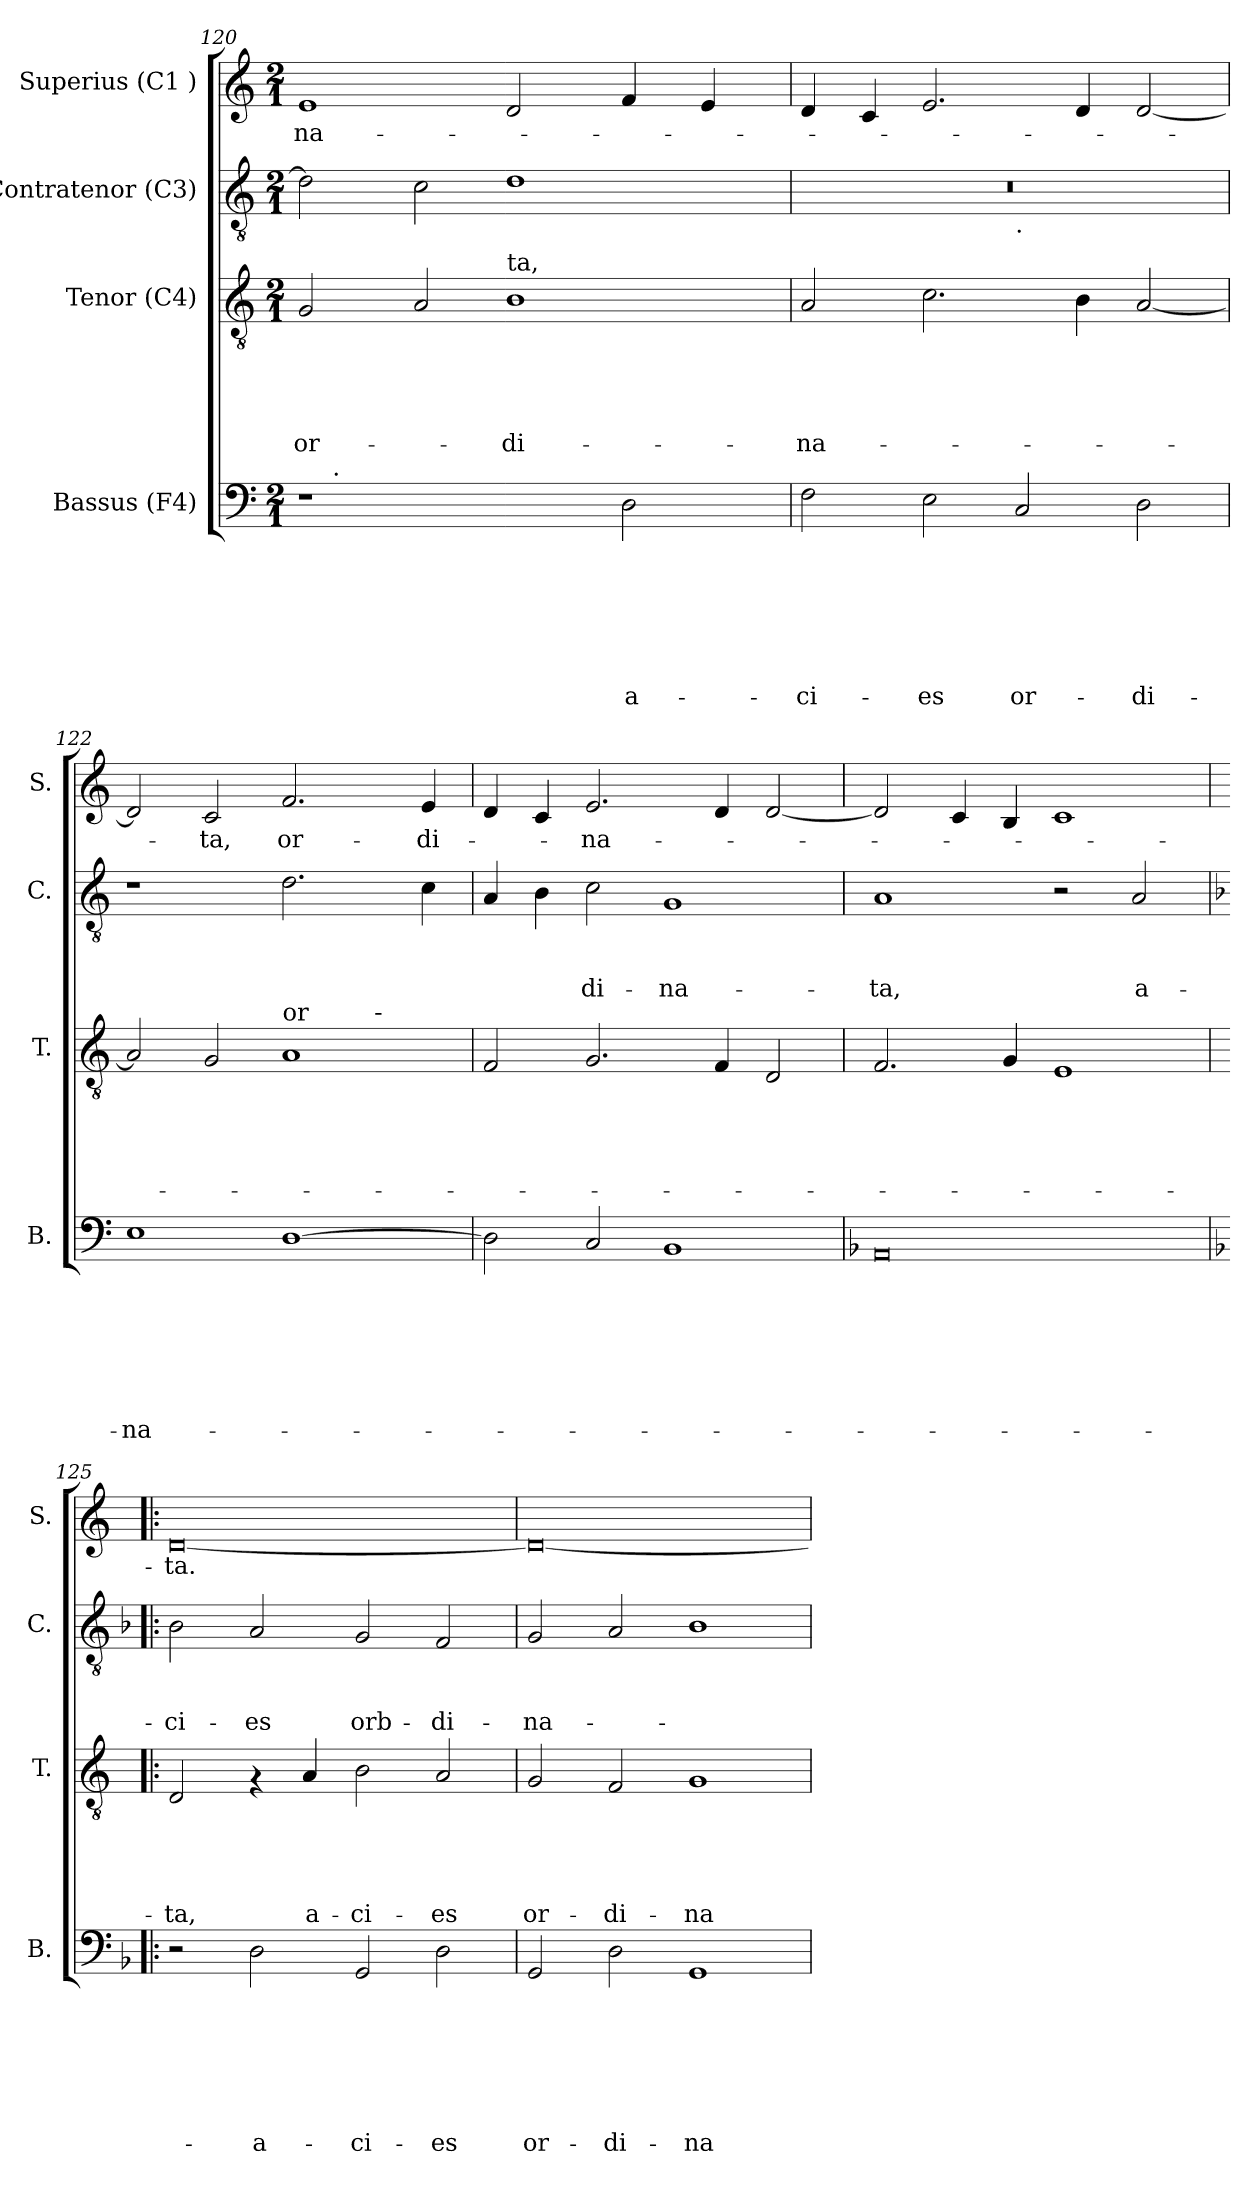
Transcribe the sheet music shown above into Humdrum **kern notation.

**kern	**text	**text	**text	**text	**text	**text	**text	**kern	**text	**text	**text	**text	**text	**kern	**text	**text	**text	**kern	**text
*part4	*part4	*part4	*part4	*part4	*part4	*part4	*part4	*part3	*part3	*part3	*part3	*part3	*part3	*part2	*part2	*part2	*part2	*part1	*part1
*staff4	*staff4	*staff4	*staff4	*staff4	*staff4	*staff4	*staff4	*staff3	*staff3	*staff3	*staff3	*staff3	*staff3	*staff2	*staff2	*staff2	*staff2	*staff1	*staff1
*I"Bassus (F4)	*	*	*	*	*	*	*	*I"Tenor (C4)	*	*	*	*	*	*I"Contratenor (C3)	*	*	*	*I"Superius (C1 )	*
*I'B.	*	*	*	*	*	*	*	*I'T.	*	*	*	*	*	*I'C.	*	*	*	*I'S.	*
*clefF4	*	*	*	*	*	*	*	*clefGv2	*	*	*	*	*	*clefGv2	*	*	*	*clefG2	*
*k[]	*	*	*	*	*	*	*	*k[]	*	*	*	*	*	*k[]	*	*	*	*k[]	*
*C:	*	*	*	*	*	*	*	*C:	*	*	*	*	*	*C:	*	*	*	*C:	*
*M2/1	*	*	*	*	*	*	*	*M2/1	*	*	*	*	*	*M2/1	*	*	*	*M2/1	*
=120	=120	=120	=120	=120	=120	=120	=120	=120	=120	=120	=120	=120	=120	=120	=120	=120	=120	=120	=120
!	!	!	!	!	!	!	!	!	!	!	!	!	!LO:LY:b:rj	!	!	!	!	!	!LO:LY:b:rj
*^	*	*	*	*	*	*	*	*	*	*	*	*	*	*	*	*	*	*	*
1r	16.ryy	.	.	.	.	.	.	.	2G/	.	.	.	.	or-	2d\]	.	.	.	1e	-na-
!	!LO:TX:a:t=.	!	!	!	!	!	!	!	!	!	!	!	!	!	!	!	!	!	!	!
.	1ryy	.	.	.	.	.	.	.	.	.	.	.	.	.	.	.	.	.	.	.
.	.	.	.	.	.	.	.	.	2A/	.	.	.	.	.	2c\	.	.	.	.	.
!	!	!	!	!	!	!	!	!	!LO:TX:a:t=ta,	!	!	!	!	!	!	!	!	!	!	!
!	!	!	!	!	!	!	!	!	!	!	!	!	!	!LO:LY:b:rj	!	!	!	!	!	!
2ryy	.	.	.	.	.	.	.	.	1B	.	.	.	.	-di-	1d	.	.	.	2d/	.
.	2ryy	.	.	.	.	.	.	.	.	.	.	.	.	.	.	.	.	.	.	.
!	!	!	!	!	!	!	!	!LO:LY:b	!	!	!	!	!	!	!	!	!	!	!	!
2D\	.	.	.	.	.	.	.	a-	.	.	.	.	.	.	.	.	.	.	4f/	.
.	4ryy	.	.	.	.	.	.	.	.	.	.	.	.	.	.	.	.	.	.	.
.	.	.	.	.	.	.	.	.	.	.	.	.	.	.	.	.	.	.	4e/	.
.	8ryy	.	.	.	.	.	.	.	.	.	.	.	.	.	.	.	.	.	.	.
.	32ryy	.	.	.	.	.	.	.	.	.	.	.	.	.	.	.	.	.	.	.
=121	=121	=121	=121	=121	=121	=121	=121	=121	=121	=121	=121	=121	=121	=121	=121	=121	=121	=121	=121	=121
!	!	!	!	!	!	!	!	!LO:LY:b	!	!	!	!	!	!LO:LY:b:rj	!	!	!	!	!	!
*v	*v	*	*	*	*	*	*	*	*	*	*	*	*	*	*^	*	*	*	*	*
2F\	.	.	.	.	.	.	-ci-	2A/	.	.	.	.	-na-	0r	1ryy	.	.	.	4d/	.
.	.	.	.	.	.	.	.	.	.	.	.	.	.	.	.	.	.	.	4c/	.
!	!	!	!	!	!	!	!LO:LY:b	!	!	!	!	!	!	!	!	!	!	!	!	!
2E\	.	.	.	.	.	.	-es	2.c\	.	.	.	.	.	.	.	.	.	.	2.e/	.
!	!	!	!	!	!	!	!	!	!	!	!	!	!	!	!LO:TX:b:t=.	!	!	!	!	!
!	!	!	!	!	!	!	!LO:LY:b	!	!	!	!	!	!	!	!	!	!	!	!	!
2C/	.	.	.	.	.	.	or-	.	.	.	.	.	.	.	1ryy	.	.	.	.	.
.	.	.	.	.	.	.	.	4B\	.	.	.	.	.	.	.	.	.	.	4d/	.
!	!	!	!	!	!	!	!LO:LY:b	!	!	!	!	!	!	!	!	!	!	!	!	!
2D\	.	.	.	.	.	.	-di-	[<2A/	.	.	.	.	.	.	.	.	.	.	[<2d/	.
=122	=122	=122	=122	=122	=122	=122	=122	=122	=122	=122	=122	=122	=122	=122	=122	=122	=122	=122	=122	=122
!	!	!	!	!	!	!	!LO:LY:b	!	!	!	!	!	!	!	!	!	!	!	!	!
*	*	*	*	*	*	*	*	*^	*	*	*	*	*	*v	*v	*	*	*	*	*
1E	.	.	.	.	.	.	-na-	2A/]	1ryy	.	.	.	.	.	1r	.	.	.	2d/]	.
!	!	!	!	!	!	!	!	!	!	!	!	!	!	!	!	!	!	!	!	!LO:LY:b:rj
.	.	.	.	.	.	.	.	2G/	.	.	.	.	.	.	.	.	.	.	2c/	-ta,
!	!	!	!	!	!	!	!	!LO:TX:a:t=or	!	!	!	!	!	!	!	!	!	!	!	!
!	!	!	!	!	!	!	!	!	!	!	!	!	!	!	!	!	!	!	!	!LO:LY:b:rj
[>1D	.	.	.	.	.	.	.	1A	2ryy	.	.	.	.	.	2.d\	.	.	.	2.f/	or-
.	.	.	.	.	.	.	.	.	32ryy	.	.	.	.	.	.	.	.	.	.	.
!	!	!	!	!	!	!	!	!	!LO:TX:a:t=-	!	!	!	!	!	!	!	!	!	!	!
.	.	.	.	.	.	.	.	.	4...ryy	.	.	.	.	.	.	.	.	.	.	.
!	!	!	!	!	!	!	!	!	!	!	!	!	!	!	!	!	!	!	!	!LO:LY:b:rj
.	.	.	.	.	.	.	.	.	.	.	.	.	.	.	4c\	.	.	.	4e/	-di-
*	*	*	*	*	*	*	*	*v	*v	*	*	*	*	*	*	*	*	*	*	*
!!LO:PB:g=z
=123	=123	=123	=123	=123	=123	=123	=123	=123	=123	=123	=123	=123	=123	=123	=123	=123	=123	=123	=123
2D\]	.	.	.	.	.	.	.	2F/	.	.	.	.	.	4A/	.	.	.	4d/	.
.	.	.	.	.	.	.	.	.	.	.	.	.	.	4B\	.	.	.	4c/	.
!	!	!	!	!	!	!	!	!	!	!	!	!	!	!	!	!	!LO:LY:b:rj	!	!LO:LY:b:rj
2C/	.	.	.	.	.	.	.	2.G/	.	.	.	.	.	2c\	.	.	-di-	2.e/	-na-
!	!	!	!	!	!	!	!	!	!	!	!	!	!	!	!	!	!LO:LY:b:rj	!	!
1BB	.	.	.	.	.	.	.	.	.	.	.	.	.	1G	.	.	-na-	.	.
.	.	.	.	.	.	.	.	4F/	.	.	.	.	.	.	.	.	.	4d/	.
.	.	.	.	.	.	.	.	2D/	.	.	.	.	.	.	.	.	.	[<2d/	.
=124	=124	=124	=124	=124	=124	=124	=124	=124	=124	=124	=124	=124	=124	=124	=124	=124	=124	=124	=124
*k[b-]	*	*	*	*	*	*	*	*	*	*	*	*	*	*	*	*	*	*	*
*F:	*	*	*	*	*	*	*	*	*	*	*	*	*	*	*	*	*	*	*
!	!	!	!	!	!	!	!	!	!	!	!	!	!	!	!	!	!LO:LY:b:rj	!	!
0AA	.	.	.	.	.	.	.	2.F/	.	.	.	.	.	1A	.	.	-ta,	2d/]	.
.	.	.	.	.	.	.	.	.	.	.	.	.	.	.	.	.	.	4c/	.
.	.	.	.	.	.	.	.	4G/	.	.	.	.	.	.	.	.	.	4B/	.
.	.	.	.	.	.	.	.	1E	.	.	.	.	.	2r	.	.	.	1c	.
!	!	!	!	!	!	!	!	!	!	!	!	!	!	!	!	!	!LO:LY:b:rj	!	!
.	.	.	.	.	.	.	.	.	.	.	.	.	.	2A/	.	.	a-	.	.
=125!|:	=125!|:	=125!|:	=125!|:	=125!|:	=125!|:	=125!|:	=125!|:	=125!|:	=125!|:	=125!|:	=125!|:	=125!|:	=125!|:	=125!|:	=125!|:	=125!|:	=125!|:	=125!|:	=125!|:
*	*	*	*	*	*	*	*	*	*	*	*	*	*	*k[b-]	*	*	*	*	*
*	*	*	*	*	*	*	*	*	*	*	*	*	*	*F:	*	*	*	*	*
!	!	!	!	!	!	!	!	!	!	!	!	!	!LO:LY:b:rj	!	!	!	!LO:LY:b:rj	!	!LO:LY:b:rj
2r	.	.	.	.	.	.	.	2D/	.	.	.	.	-ta,	2B-\	.	.	-ci-	[<0d	-ta.
!	!	!	!	!	!	!	!LO:LY:b	!	!	!	!	!	!	!	!	!	!LO:LY:b:rj	!	!
2D\	.	.	.	.	.	.	-a-	4rF	.	.	.	.	.	2A/	.	.	-es	.	.
!	!	!	!	!	!	!	!	!	!	!	!	!	!LO:LY:b:rj	!	!	!	!	!	!
.	.	.	.	.	.	.	.	4A/	.	.	.	.	a-	.	.	.	.	.	.
!	!	!	!	!	!	!	!LO:LY:b	!	!	!	!	!	!LO:LY:b:rj	!	!	!	!LO:LY:b:rj	!	!
2GG/	.	.	.	.	.	.	-ci-	2B\	.	.	.	.	-ci-	2G/	.	.	orb-	.	.
!	!	!	!	!	!	!	!LO:LY:b	!	!	!	!	!	!LO:LY:b:rj	!	!	!	!LO:LY:b:rj	!	!
2D\	.	.	.	.	.	.	-es	2A/	.	.	.	.	-es	2F/	.	.	-di-	.	.
=126	=126	=126	=126	=126	=126	=126	=126	=126	=126	=126	=126	=126	=126	=126	=126	=126	=126	=126	=126
!	!	!	!	!	!	!	!LO:LY:b	!	!	!	!	!	!LO:LY:b:rj	!	!	!	!LO:LY:b:rj	!	!
2GG/	.	.	.	.	.	.	or-	2G/	.	.	.	.	or-	2G/	.	.	-na-	0d_	.
!	!	!	!	!	!	!	!LO:LY:b	!	!	!	!	!	!LO:LY:b:rj	!	!	!	!	!	!
2D\	.	.	.	.	.	.	-di-	2F/	.	.	.	.	-di-	2A/	.	.	.	.	.
!	!	!	!	!	!	!	!LO:LY:b	!	!	!	!	!	!LO:LY:b:rj	!	!	!	!	!	!
1GG	.	.	.	.	.	.	-na-	1G	.	.	.	.	-na-	1B-	.	.	.	.	.
=	=	=	=	=	=	=	=	=	=	=	=	=	=	=	=	=	=	=	=
*-	*-	*-	*-	*-	*-	*-	*-	*-	*-	*-	*-	*-	*-	*-	*-	*-	*-	*-	*-
